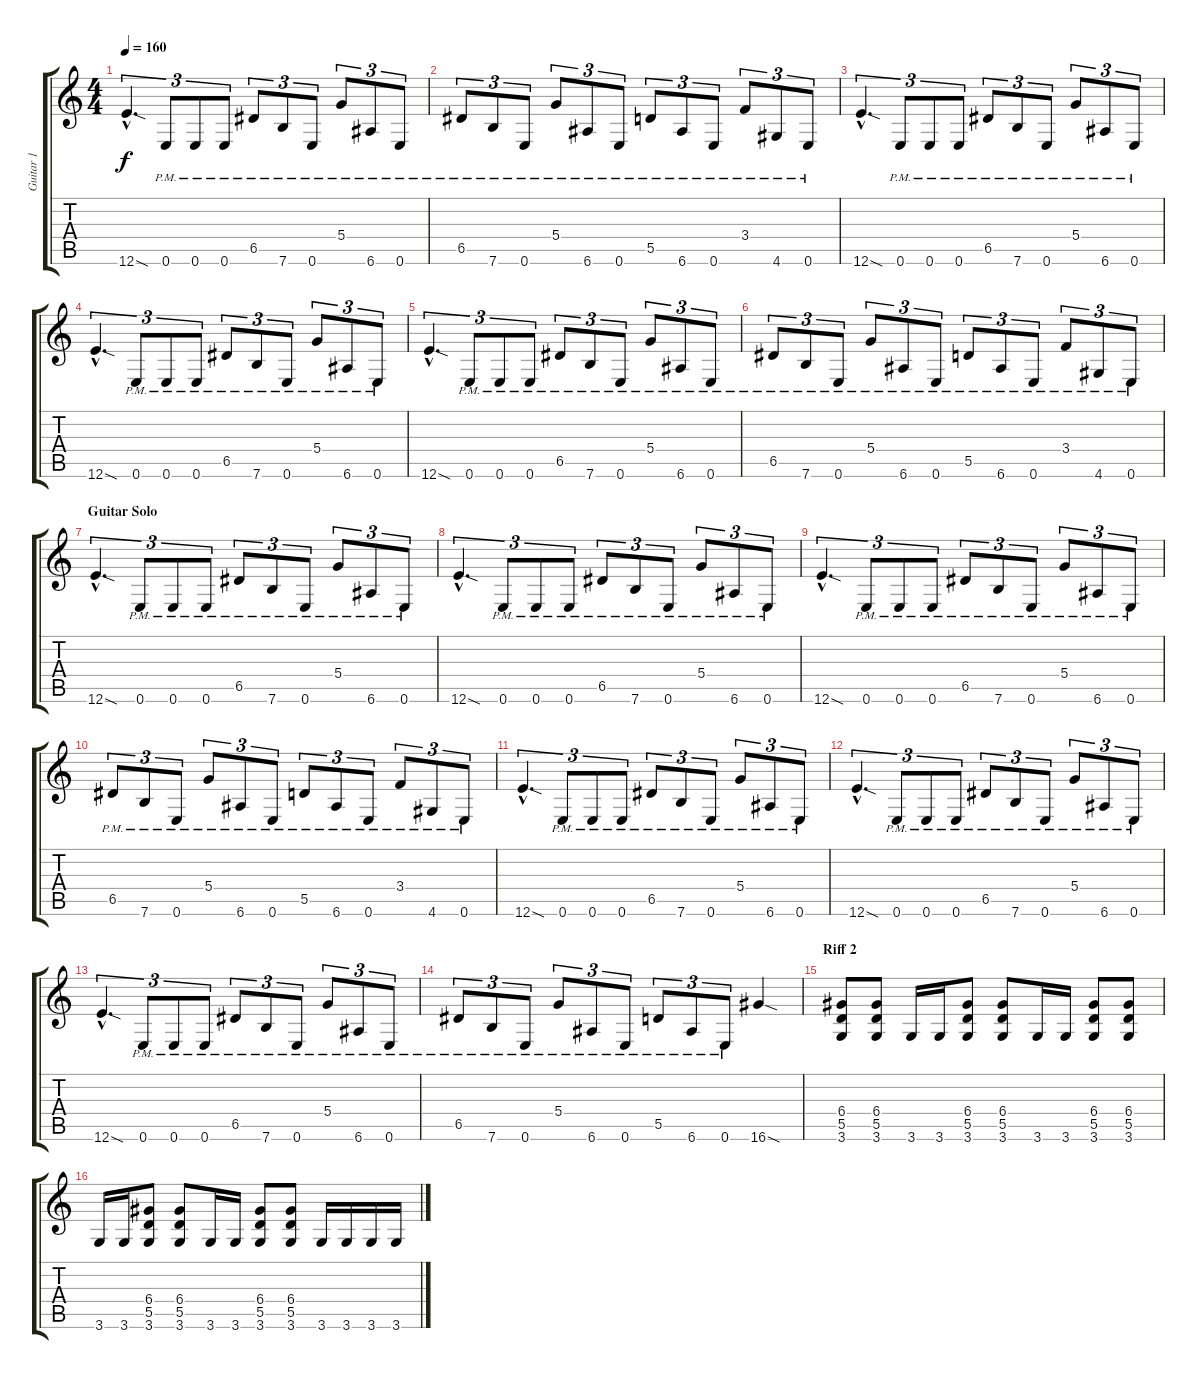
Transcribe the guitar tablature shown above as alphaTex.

\track ("Guitar 1" "Guitar 1") {instrument distortionguitar}
\staff {score tabs}
\tuning (E4 B3 G3 D3 A2 E2) {hide}
\ts (4 4)
\tempo 160
\clef g2
\ks c
12.6{sod hac}.4{d tu (3 2) dy f} 0.6{pm}.8{tu (3 2)} 0.6{pm}.8{tu (3 2)} 0.6{pm}.8{tu (3 2)} 6.5{pm}.8{tu (3 2)} 7.6{pm}.8{tu (3 2)} 0.6{pm}.8{tu (3 2)} 5.4{pm}.8{tu (3 2)} 6.6{pm}.8{tu (3 2)} 0.6{pm}.8{tu (3 2)} |
6.5{pm}.8{tu (3 2)} 7.6{pm}.8{tu (3 2)} 0.6{pm}.8{tu (3 2)} 5.4{pm}.8{tu (3 2)} 6.6{pm}.8{tu (3 2)} 0.6{pm}.8{tu (3 2)} 5.5{pm}.8{tu (3 2)} 6.6{pm}.8{tu (3 2)} 0.6{pm}.8{tu (3 2)} 3.4{pm}.8{tu (3 2)} 4.6{pm}.8{tu (3 2)} 0.6{pm}.8{tu (3 2)} |
12.6{sod hac}.4{d tu (3 2)} 0.6{pm}.8{tu (3 2)} 0.6{pm}.8{tu (3 2)} 0.6{pm}.8{tu (3 2)} 6.5{pm}.8{tu (3 2)} 7.6{pm}.8{tu (3 2)} 0.6{pm}.8{tu (3 2)} 5.4{pm}.8{tu (3 2)} 6.6{pm}.8{tu (3 2)} 0.6{pm}.8{tu (3 2)} |
12.6{sod hac}.4{d tu (3 2)} 0.6{pm}.8{tu (3 2)} 0.6{pm}.8{tu (3 2)} 0.6{pm}.8{tu (3 2)} 6.5{pm}.8{tu (3 2)} 7.6{pm}.8{tu (3 2)} 0.6{pm}.8{tu (3 2)} 5.4{pm}.8{tu (3 2)} 6.6{pm}.8{tu (3 2)} 0.6{pm}.8{tu (3 2)} |
12.6{sod hac}.4{d tu (3 2)} 0.6{pm}.8{tu (3 2)} 0.6{pm}.8{tu (3 2)} 0.6{pm}.8{tu (3 2)} 6.5{pm}.8{tu (3 2)} 7.6{pm}.8{tu (3 2)} 0.6{pm}.8{tu (3 2)} 5.4{pm}.8{tu (3 2)} 6.6{pm}.8{tu (3 2)} 0.6{pm}.8{tu (3 2)} |
6.5{pm}.8{tu (3 2)} 7.6{pm}.8{tu (3 2)} 0.6{pm}.8{tu (3 2)} 5.4{pm}.8{tu (3 2)} 6.6{pm}.8{tu (3 2)} 0.6{pm}.8{tu (3 2)} 5.5{pm}.8{tu (3 2)} 6.6{pm}.8{tu (3 2)} 0.6{pm}.8{tu (3 2)} 3.4{pm}.8{tu (3 2)} 4.6{pm}.8{tu (3 2)} 0.6{pm}.8{tu (3 2)} |
\section ("" "Guitar Solo")
12.6{sod hac}.4{d tu (3 2)} 0.6{pm}.8{tu (3 2)} 0.6{pm}.8{tu (3 2)} 0.6{pm}.8{tu (3 2)} 6.5{pm}.8{tu (3 2)} 7.6{pm}.8{tu (3 2)} 0.6{pm}.8{tu (3 2)} 5.4{pm}.8{tu (3 2)} 6.6{pm}.8{tu (3 2)} 0.6{pm}.8{tu (3 2)} |
12.6{sod hac}.4{d tu (3 2)} 0.6{pm}.8{tu (3 2)} 0.6{pm}.8{tu (3 2)} 0.6{pm}.8{tu (3 2)} 6.5{pm}.8{tu (3 2)} 7.6{pm}.8{tu (3 2)} 0.6{pm}.8{tu (3 2)} 5.4{pm}.8{tu (3 2)} 6.6{pm}.8{tu (3 2)} 0.6{pm}.8{tu (3 2)} |
12.6{sod hac}.4{d tu (3 2)} 0.6{pm}.8{tu (3 2)} 0.6{pm}.8{tu (3 2)} 0.6{pm}.8{tu (3 2)} 6.5{pm}.8{tu (3 2)} 7.6{pm}.8{tu (3 2)} 0.6{pm}.8{tu (3 2)} 5.4{pm}.8{tu (3 2)} 6.6{pm}.8{tu (3 2)} 0.6{pm}.8{tu (3 2)} |
6.5{pm}.8{tu (3 2)} 7.6{pm}.8{tu (3 2)} 0.6{pm}.8{tu (3 2)} 5.4{pm}.8{tu (3 2)} 6.6{pm}.8{tu (3 2)} 0.6{pm}.8{tu (3 2)} 5.5{pm}.8{tu (3 2)} 6.6{pm}.8{tu (3 2)} 0.6{pm}.8{tu (3 2)} 3.4{pm}.8{tu (3 2)} 4.6{pm}.8{tu (3 2)} 0.6{pm}.8{tu (3 2)} |
12.6{sod hac}.4{d tu (3 2)} 0.6{pm}.8{tu (3 2)} 0.6{pm}.8{tu (3 2)} 0.6{pm}.8{tu (3 2)} 6.5{pm}.8{tu (3 2)} 7.6{pm}.8{tu (3 2)} 0.6{pm}.8{tu (3 2)} 5.4{pm}.8{tu (3 2)} 6.6{pm}.8{tu (3 2)} 0.6{pm}.8{tu (3 2)} |
12.6{sod hac}.4{d tu (3 2)} 0.6{pm}.8{tu (3 2)} 0.6{pm}.8{tu (3 2)} 0.6{pm}.8{tu (3 2)} 6.5{pm}.8{tu (3 2)} 7.6{pm}.8{tu (3 2)} 0.6{pm}.8{tu (3 2)} 5.4{pm}.8{tu (3 2)} 6.6{pm}.8{tu (3 2)} 0.6{pm}.8{tu (3 2)} |
12.6{sod hac}.4{d tu (3 2)} 0.6{pm}.8{tu (3 2)} 0.6{pm}.8{tu (3 2)} 0.6{pm}.8{tu (3 2)} 6.5{pm}.8{tu (3 2)} 7.6{pm}.8{tu (3 2)} 0.6{pm}.8{tu (3 2)} 5.4{pm}.8{tu (3 2)} 6.6{pm}.8{tu (3 2)} 0.6{pm}.8{tu (3 2)} |
6.5{pm}.8{tu (3 2)} 7.6{pm}.8{tu (3 2)} 0.6{pm}.8{tu (3 2)} 5.4{pm}.8{tu (3 2)} 6.6{pm}.8{tu (3 2)} 0.6{pm}.8{tu (3 2)} 5.5{pm}.8{tu (3 2)} 6.6{pm}.8{tu (3 2)} 0.6{pm}.8{tu (3 2)} 16.6{sod}.4 |
\section ("" "Riff 2")
(6.4 5.5 3.6).8 (6.4 5.5 3.6).8 3.6.16 3.6.16 (6.4 5.5 3.6).8 (6.4 5.5 3.6).8 3.6.16 3.6.16 (6.4 5.5 3.6).8 (6.4 5.5 3.6).8 |
3.6.16 3.6.16 (6.4 5.5 3.6).8 (6.4 5.5 3.6).8 3.6.16 3.6.16 (6.4 5.5 3.6).8 (6.4 5.5 3.6).8 3.6.16 3.6.16 3.6.16 3.6.16
